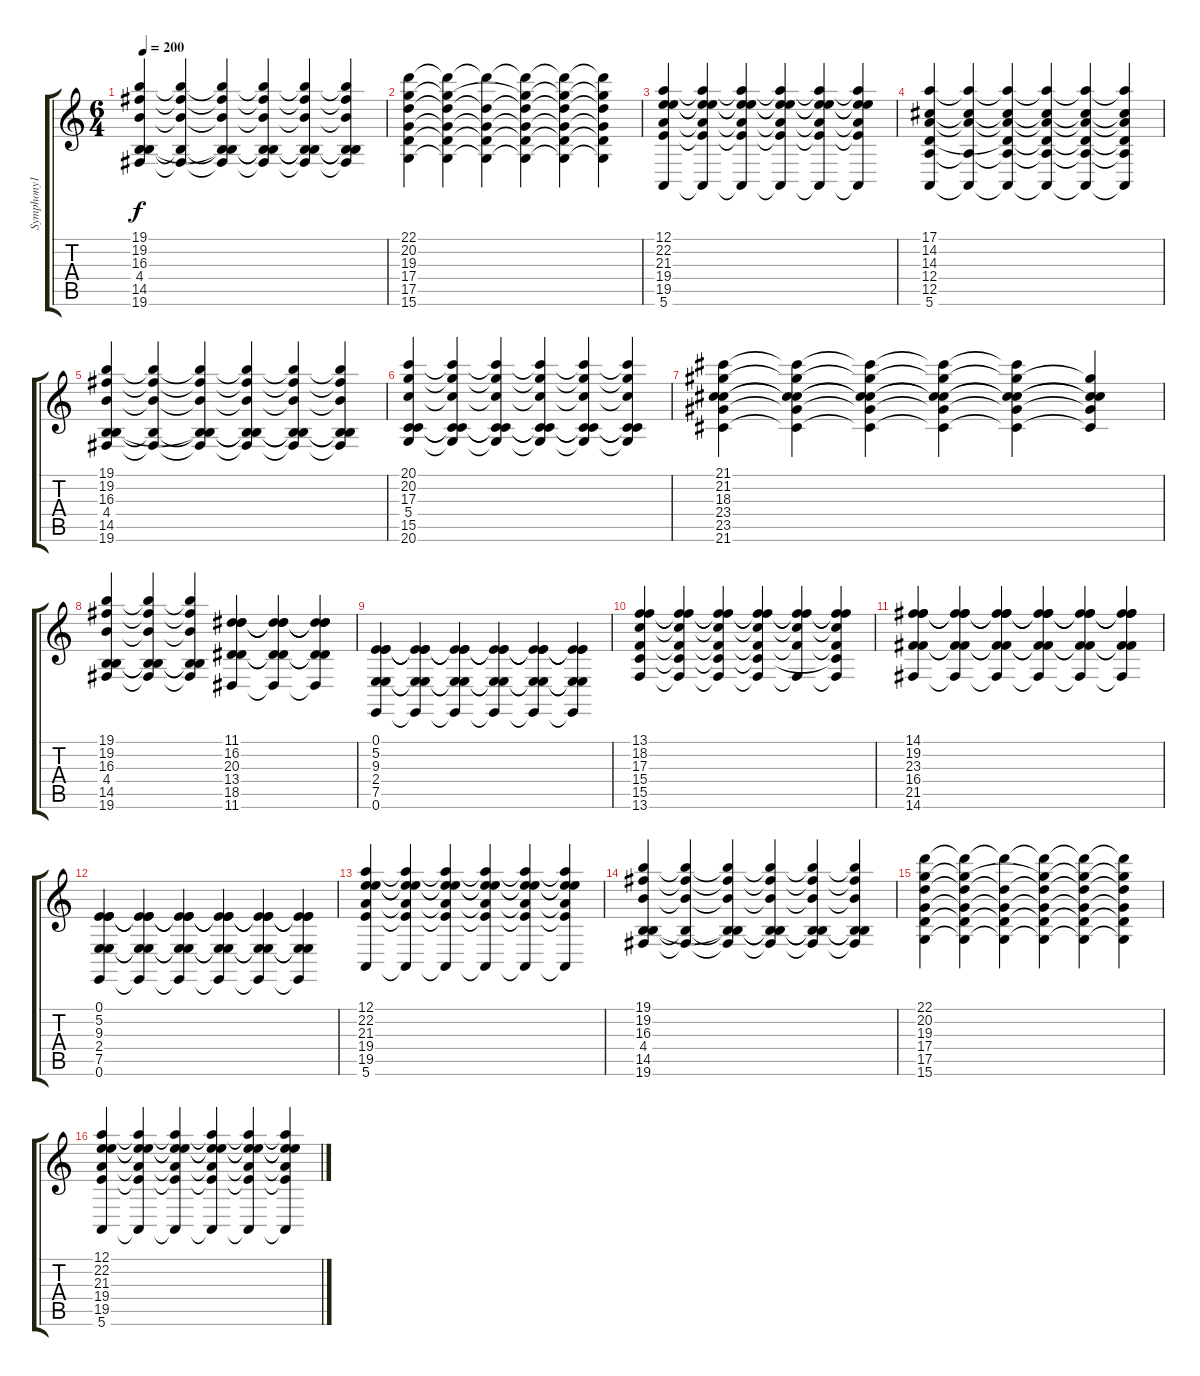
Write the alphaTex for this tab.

\track ("Symphony1" "Symphony1") {instrument synthstrings1}
\staff {score tabs}
\tuning (E4 B3 G3 D3 A2 E2) {hide}
\ts (6 4)
\tempo 200
\clef g2
\ks c
(19.1 19.2 16.3 4.4 14.5 19.6).4{dy f instrument synthstrings1} (19.1{t} 19.2{t} 16.3{t} 4.4{t} 14.5{t}).4 (19.1{t} 19.2{t} 16.3{t} 4.4{t} 14.5{t} 19.6{t}).4 (19.1{t} 19.2{t} 16.3{t} 4.4{t} 14.5{t} 19.6{t}).4 (19.1{t} 19.2{t} 16.3{t} 4.4{t} 14.5{t} 19.6{t}).4 (19.1{t} 19.2{t} 16.3{t} 4.4{t} 14.5{t} 19.6{t}).4 |
(22.1 20.2 19.3 17.4 17.5 15.6).4 (22.1{t} 20.2{t} 19.3{t} 17.4{t} 17.5{t} 15.6{t}).4 (22.1{t} 19.3{t} 17.4{t} 17.5{t} 15.6{t}).4 (22.1{t} 20.2{t} 19.3{t} 17.4{t} 17.5{t} 15.6{t}).4 (22.1{t} 20.2{t} 19.3{t} 17.4{t} 17.5{t} 15.6{t}).4 (22.1{t} 20.2{t} 19.3{t} 17.4{t} 17.5{t} 15.6{t}).4 |
(12.1 22.2 21.3 19.4 19.5 5.6).4 (12.1{t} 22.2{t} 21.3{t} 19.4{t} 19.5{t} 5.6{t}).4 (12.1{t} 22.2{t} 21.3{t} 19.4{t} 19.5{t} 5.6{t}).4 (12.1{t} 22.2{t} 21.3{t} 19.4{t} 19.5{t} 5.6{t}).4 (12.1{t} 22.2{t} 21.3{t} 19.4{t} 19.5{t} 5.6{t}).4 (12.1{t} 22.2{t} 21.3{t} 19.4{t} 19.5{t} 5.6{t}).4 |
(17.1 14.2 14.3 12.4 12.5 5.6).4 (17.1{t} 14.2{t} 14.3{t} 12.5{t} 5.6{t}).4 (17.1{t} 14.2{t} 14.3{t} 12.4{t} 12.5{t} 5.6{t}).4 (17.1{t} 14.2{t} 14.3{t} 12.4{t} 12.5{t} 5.6{t}).4 (17.1{t} 14.2{t} 14.3{t} 12.4{t} 12.5{t} 5.6{t}).4 (17.1{t} 14.2{t} 14.3{t} 12.4{t} 12.5{t} 5.6{t}).4 |
(19.1 19.2 16.3 4.4 14.5 19.6).4 (19.1{t} 19.2{t} 16.3{t} 4.4{t} 14.5{t}).4 (19.1{t} 19.2{t} 16.3{t} 4.4{t} 14.5{t} 19.6{t}).4 (19.1{t} 19.2{t} 16.3{t} 4.4{t} 14.5{t} 19.6{t}).4 (19.1{t} 19.2{t} 16.3{t} 4.4{t} 14.5{t} 19.6{t}).4 (19.1{t} 19.2{t} 16.3{t} 4.4{t} 14.5{t} 19.6{t}).4 |
(20.1 20.2 17.3 5.4 15.5 20.6).4 (20.1{t} 20.2{t} 17.3{t} 5.4{t} 15.5{t} 20.6{t}).4 (20.1{t} 20.2{t} 17.3{t} 5.4{t} 15.5{t} 20.6{t}).4 (20.1{t} 20.2{t} 17.3{t} 5.4{t} 15.5{t} 20.6{t}).4 (20.1{t} 20.2{t} 17.3{t} 5.4{t} 15.5{t} 20.6{t}).4 (20.1{t} 20.2{t} 17.3{t} 5.4{t} 15.5{t} 20.6{t}).4 |
(21.1 21.2 18.3 23.4 23.5 21.6).4 (21.1{t} 21.2{t} 18.3{t} 23.4{t} 23.5{t} 21.6{t}).4 (21.1{t} 21.2{t} 18.3{t} 23.4{t} 23.5{t} 21.6{t}).4 (21.1{t} 21.2{t} 18.3{t} 23.4{t} 23.5{t} 21.6{t}).4 (21.1{t} 21.2{t} 18.3{t} 23.4{t} 23.5{t} 21.6{t}).4 (21.2{t} 18.3{t} 23.4{t} 23.5{t} 21.6{t}).4 |
(19.1 19.2 16.3 4.4 14.5 19.6).4 (19.1{t} 19.2{t} 16.3{t} 4.4{t} 14.5{t} 19.6{t}).4 (19.1{t} 19.2{t} 16.3{t} 4.4{t} 14.5{t} 19.6{t}).4 (11.1 16.2 20.3 13.4 18.5 11.6).4 (11.1{t} 16.2{t} 20.3{t} 13.4{t} 18.5{t} 11.6{t}).4 (11.1{t} 16.2{t} 20.3{t} 13.4{t} 18.5{t} 11.6{t}).4 |
(0.1 5.2 9.3 2.4 7.5 0.6).4 (0.1{t} 5.2{t} 9.3{t} 2.4{t} 7.5{t} 0.6{t}).4 (0.1{t} 5.2{t} 9.3{t} 2.4{t} 7.5{t} 0.6{t}).4 (0.1{t} 5.2{t} 9.3{t} 2.4{t} 7.5{t} 0.6{t}).4 (0.1{t} 5.2{t} 9.3{t} 2.4{t} 7.5{t} 0.6{t}).4 (0.1{t} 5.2{t} 9.3{t} 2.4{t} 7.5{t} 0.6{t}).4 |
(13.1 18.2 17.3 15.4 15.5 13.6).4 (13.1{t} 18.2{t} 17.3{t} 15.4{t} 15.5{t} 13.6{t}).4 (13.1{t} 18.2{t} 17.3{t} 15.4{t} 15.5{t} 13.6{t}).4 (13.1{t} 18.2{t} 17.3{t} 15.4{t} 15.5{t} 13.6{t}).4 (13.1{t} 18.2{t} 17.3{t} 15.4{t} 13.6{t}).4 (13.1{t} 18.2{t} 17.3{t} 15.4{t} 15.5{t} 13.6{t}).4 |
(14.1 19.2 23.3 16.4 21.5 14.6).4 (14.1{t} 19.2{t} 23.3{t} 16.4{t} 21.5{t} 14.6{t}).4 (14.1{t} 19.2{t} 23.3{t} 16.4{t} 21.5{t} 14.6{t}).4 (14.1{t} 19.2{t} 23.3{t} 16.4{t} 21.5{t} 14.6{t}).4 (14.1{t} 19.2{t} 23.3{t} 16.4{t} 21.5{t} 14.6{t}).4 (14.1{t} 19.2{t} 23.3{t} 16.4{t} 21.5{t} 14.6{t}).4 |
(0.1 5.2 9.3 2.4 7.5 0.6).4 (0.1{t} 5.2{t} 9.3{t} 2.4{t} 7.5{t} 0.6{t}).4 (0.1{t} 5.2{t} 9.3{t} 2.4{t} 7.5{t} 0.6{t}).4 (0.1{t} 5.2{t} 9.3{t} 2.4{t} 7.5{t} 0.6{t}).4 (0.1{t} 5.2{t} 9.3{t} 2.4{t} 7.5{t} 0.6{t}).4 (0.1{t} 5.2{t} 9.3{t} 2.4{t} 7.5{t} 0.6{t}).4 |
(12.1 22.2 21.3 19.4 19.5 5.6).4 (12.1{t} 22.2{t} 21.3{t} 19.4{t} 19.5{t} 5.6{t}).4 (12.1{t} 22.2{t} 21.3{t} 19.4{t} 19.5{t} 5.6{t}).4 (12.1{t} 22.2{t} 21.3{t} 19.4{t} 19.5{t} 5.6{t}).4 (12.1{t} 22.2{t} 21.3{t} 19.4{t} 19.5{t} 5.6{t}).4 (12.1{t} 22.2{t} 21.3{t} 19.4{t} 19.5{t} 5.6{t}).4 |
(19.1 19.2 16.3 4.4 14.5 19.6).4 (19.1{t} 19.2{t} 16.3{t} 4.4{t} 14.5{t}).4 (19.1{t} 19.2{t} 16.3{t} 4.4{t} 14.5{t} 19.6{t}).4 (19.1{t} 19.2{t} 16.3{t} 4.4{t} 14.5{t} 19.6{t}).4 (19.1{t} 19.2{t} 16.3{t} 4.4{t} 14.5{t} 19.6{t}).4 (19.1{t} 19.2{t} 16.3{t} 4.4{t} 14.5{t} 19.6{t}).4 |
(22.1 20.2 19.3 17.4 17.5 15.6).4 (22.1{t} 20.2{t} 19.3{t} 17.4{t} 17.5{t} 15.6{t}).4 (22.1{t} 19.3{t} 17.4{t} 17.5{t} 15.6{t}).4 (22.1{t} 20.2{t} 19.3{t} 17.4{t} 17.5{t} 15.6{t}).4 (22.1{t} 20.2{t} 19.3{t} 17.4{t} 17.5{t} 15.6{t}).4 (22.1{t} 20.2{t} 19.3{t} 17.4{t} 17.5{t} 15.6{t}).4 |
(12.1 22.2 21.3 19.4 19.5 5.6).4 (12.1{t} 22.2{t} 21.3{t} 19.4{t} 19.5{t} 5.6{t}).4 (12.1{t} 22.2{t} 21.3{t} 19.4{t} 19.5{t} 5.6{t}).4 (12.1{t} 22.2{t} 21.3{t} 19.4{t} 19.5{t} 5.6{t}).4 (12.1{t} 22.2{t} 21.3{t} 19.4{t} 19.5{t} 5.6{t}).4 (12.1{t} 22.2{t} 21.3{t} 19.4{t} 19.5{t} 5.6{t}).4
